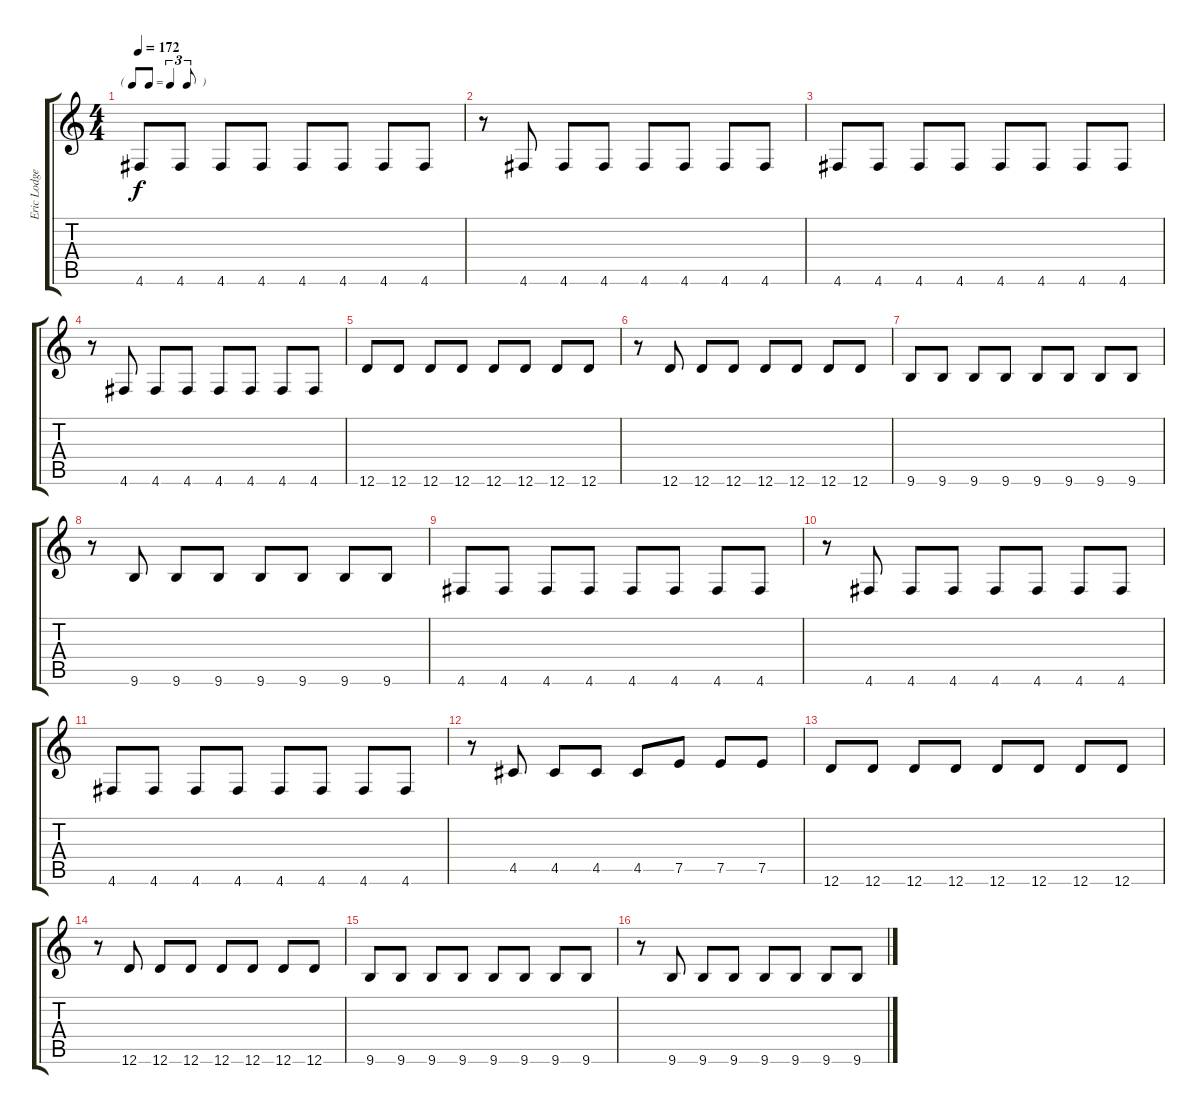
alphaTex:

\track ("Eric Lodge" "Eric Lodge") {instrument electricbassfinger}
\staff {score tabs}
\tuning (E4 B3 G3 D3 A2 D2) {hide}
\ts (4 4)
\tf triplet8th
\tempo 172
\clef g2
\ks c
4.6.8{dy f} 4.6.8 4.6.8 4.6.8 4.6.8 4.6.8 4.6.8 4.6.8 |
r.8 4.6.8 4.6.8 4.6.8 4.6.8 4.6.8 4.6.8 4.6.8 |
4.6.8 4.6.8 4.6.8 4.6.8 4.6.8 4.6.8 4.6.8 4.6.8 |
r.8 4.6.8 4.6.8 4.6.8 4.6.8 4.6.8 4.6.8 4.6.8 |
12.6.8 12.6.8 12.6.8 12.6.8 12.6.8 12.6.8 12.6.8 12.6.8 |
r.8 12.6.8 12.6.8 12.6.8 12.6.8 12.6.8 12.6.8 12.6.8 |
9.6.8 9.6.8 9.6.8 9.6.8 9.6.8 9.6.8 9.6.8 9.6.8 |
r.8 9.6.8 9.6.8 9.6.8 9.6.8 9.6.8 9.6.8 9.6.8 |
4.6.8 4.6.8 4.6.8 4.6.8 4.6.8 4.6.8 4.6.8 4.6.8 |
r.8 4.6.8 4.6.8 4.6.8 4.6.8 4.6.8 4.6.8 4.6.8 |
4.6.8 4.6.8 4.6.8 4.6.8 4.6.8 4.6.8 4.6.8 4.6.8 |
r.8 4.5.8 4.5.8 4.5.8 4.5.8 7.5.8 7.5.8 7.5.8 |
12.6.8 12.6.8 12.6.8 12.6.8 12.6.8 12.6.8 12.6.8 12.6.8 |
r.8 12.6.8 12.6.8 12.6.8 12.6.8 12.6.8 12.6.8 12.6.8 |
9.6.8 9.6.8 9.6.8 9.6.8 9.6.8 9.6.8 9.6.8 9.6.8 |
r.8 9.6.8 9.6.8 9.6.8 9.6.8 9.6.8 9.6.8 9.6.8
